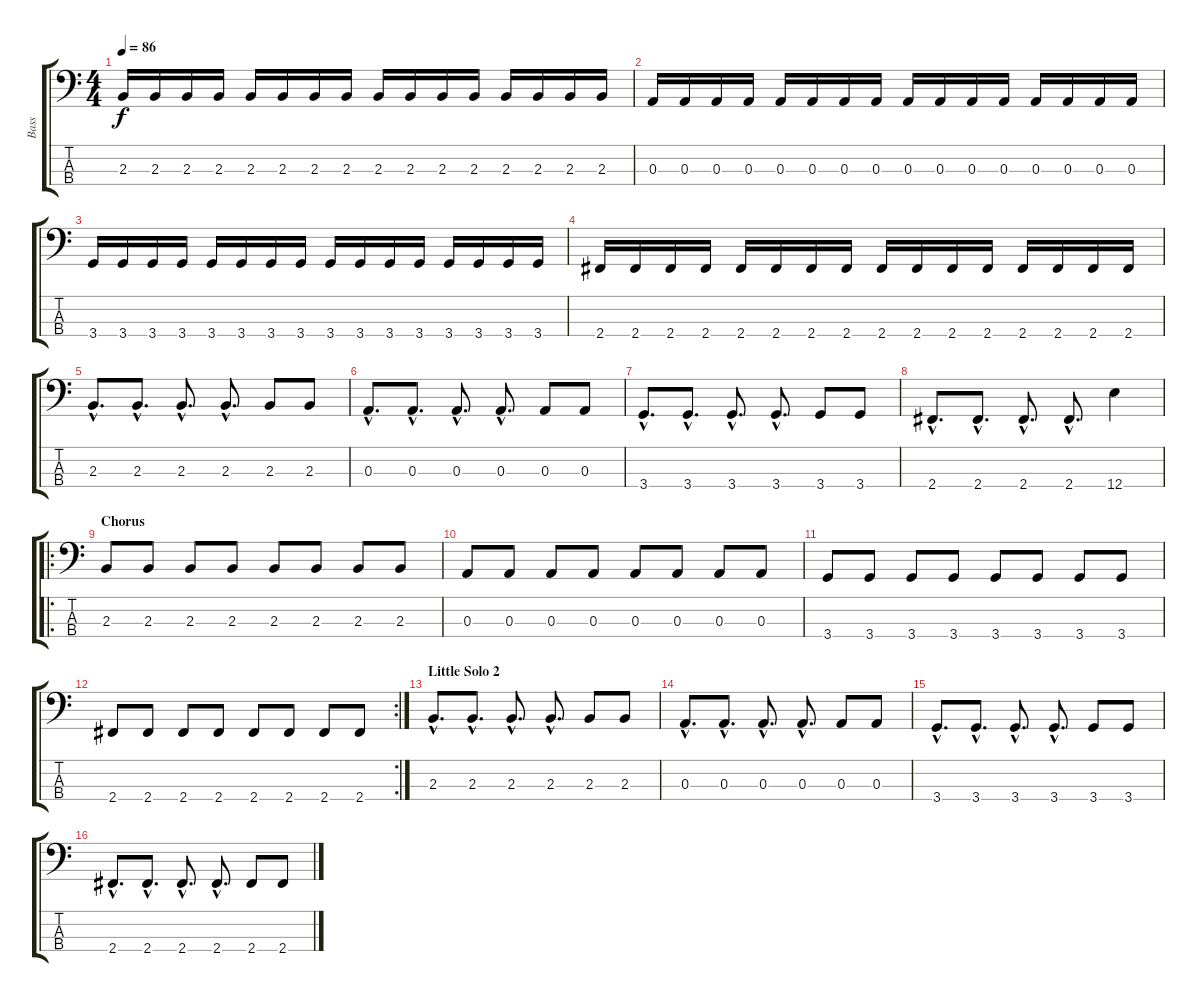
\track ("Bass" "Bass") {instrument electricbasspick}
\staff {score tabs}
\tuning (G2 D2 A1 E1) {hide}
\ts (4 4)
\tempo 86
\clef f4
\ks c
2.3.16{dy f} 2.3.16 2.3.16 2.3.16 2.3.16 2.3.16 2.3.16 2.3.16 2.3.16 2.3.16 2.3.16 2.3.16 2.3.16 2.3.16 2.3.16 2.3.16 |
0.3.16 0.3.16 0.3.16 0.3.16 0.3.16 0.3.16 0.3.16 0.3.16 0.3.16 0.3.16 0.3.16 0.3.16 0.3.16 0.3.16 0.3.16 0.3.16 |
3.4.16 3.4.16 3.4.16 3.4.16 3.4.16 3.4.16 3.4.16 3.4.16 3.4.16 3.4.16 3.4.16 3.4.16 3.4.16 3.4.16 3.4.16 3.4.16 |
2.4.16 2.4.16 2.4.16 2.4.16 2.4.16 2.4.16 2.4.16 2.4.16 2.4.16 2.4.16 2.4.16 2.4.16 2.4.16 2.4.16 2.4.16 2.4.16 |
2.3{hac}.8{d} 2.3{hac}.8{d} 2.3{hac}.8{d} 2.3{hac}.8{d} 2.3.8 2.3.8 |
0.3{hac}.8{d} 0.3{hac}.8{d} 0.3{hac}.8{d} 0.3{hac}.8{d} 0.3.8 0.3.8 |
3.4{hac}.8{d} 3.4{hac}.8{d} 3.4{hac}.8{d} 3.4{hac}.8{d} 3.4.8 3.4.8 |
2.4{hac}.8{d} 2.4{hac}.8{d} 2.4{hac}.8{d} 2.4{hac}.8{d} 12.4.4 |
\ro
\section ("" "Chorus")
2.3.8 2.3.8 2.3.8 2.3.8 2.3.8 2.3.8 2.3.8 2.3.8 |
0.3.8 0.3.8 0.3.8 0.3.8 0.3.8 0.3.8 0.3.8 0.3.8 |
3.4.8 3.4.8 3.4.8 3.4.8 3.4.8 3.4.8 3.4.8 3.4.8 |
\rc 2
2.4.8 2.4.8 2.4.8 2.4.8 2.4.8 2.4.8 2.4.8 2.4.8 |
\section ("" "Little Solo 2")
2.3{hac}.8{d} 2.3{hac}.8{d} 2.3{hac}.8{d} 2.3{hac}.8{d} 2.3.8 2.3.8 |
0.3{hac}.8{d} 0.3{hac}.8{d} 0.3{hac}.8{d} 0.3{hac}.8{d} 0.3.8 0.3.8 |
3.4{hac}.8{d} 3.4{hac}.8{d} 3.4{hac}.8{d} 3.4{hac}.8{d} 3.4.8 3.4.8 |
2.4{hac}.8{d} 2.4{hac}.8{d} 2.4{hac}.8{d} 2.4{hac}.8{d} 2.4.8 2.4.8
